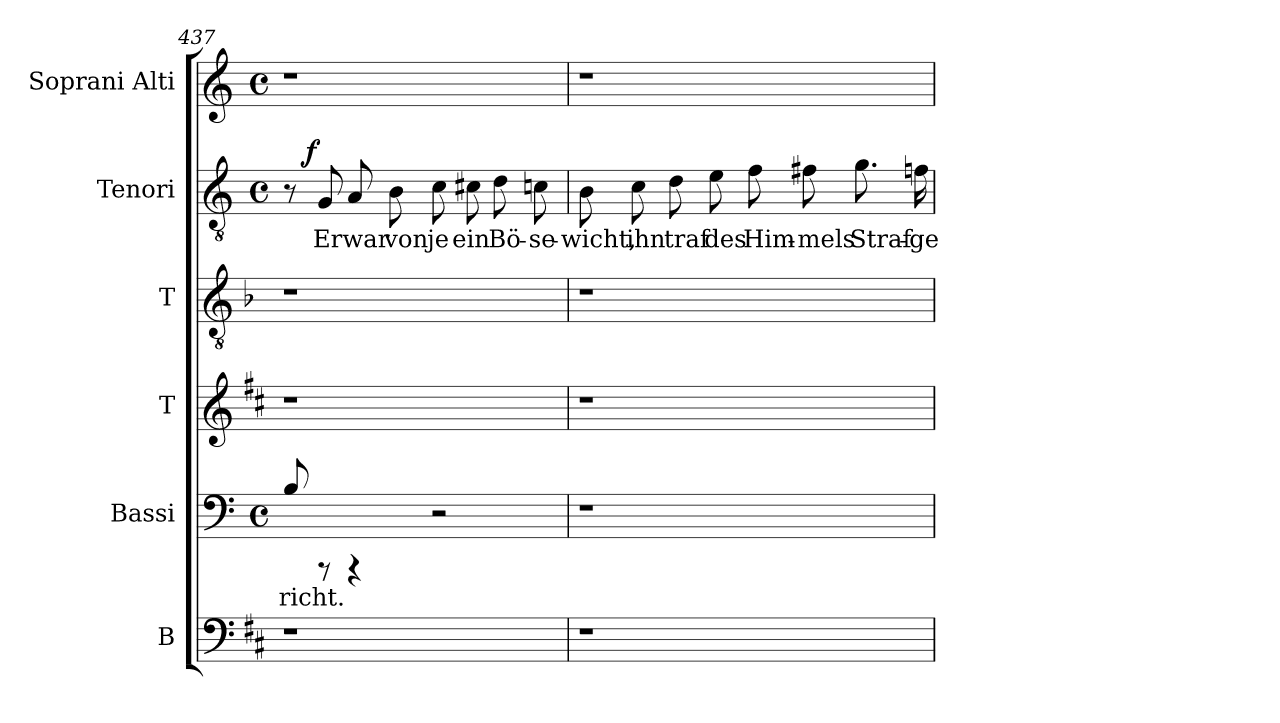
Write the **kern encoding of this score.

**kern	**kern	**text	**kern	**kern	**kern	**text	**dynam	**kern
*part6	*part5	*part5	*part4	*part3	*part2	*part2	*part2	*part1
*staff6	*staff5	*staff5	*staff4	*staff3	*staff2	*staff2	*staff2	*staff1
*I"B	*I"Bassi	*	*I"T	*I"T	*I"Tenori	*	*	*I"Soprani  Alti
*I'B	*I'B	*	*I'T	*I'T	*I'T	*	*	*I'S  A
*clefF4	*clefF4	*	*clefG2	*clefGv2	*clefGv2	*	*	*clefG2
*k[f#c#]	*k[]	*	*k[f#c#]	*k[b-]	*k[]	*	*	*k[]
*D:	*C:	*	*D:	*F:	*C:	*	*	*C:
*	*M4/4	*	*	*	*M4/4	*	*	*M4/4
*	*met(c)	*	*	*	*met(c)	*	*	*met(c)
=437	=437	=437	=437	=437	=437	=437	=437	=437
!	!	!LO:LY:b:cj	!	!	!	!	!	!
*	*	*	*	*	*^	*	*	*
1r	8B/	-richt.	1r	1r	8r	16.ryy	.	.	1r
!	!	!	!	!	!	!	!	!LO:DY:a	!
.	.	.	.	.	.	2ryy	.	f	.
!	!	!	!	!	!	!	!LO:LY:b:cj	!	!
.	8rGGG	.	.	.	8G/	.	Er	.	.
!	!	!	!	!	!	!	!LO:LY:b:cj	!	!
.	4rGGG	.	.	.	8A/	.	war	.	.
!	!	!	!	!	!	!	!LO:LY:b:cj	!	!
.	.	.	.	.	8B\	.	von	.	.
!	!	!	!	!	!	!	!LO:LY:b:cj	!	!
.	2r	.	.	.	8c\	.	je	.	.
.	.	.	.	.	.	4ryy	.	.	.
!	!	!	!	!	!	!	!LO:LY:b:cj	!	!
.	.	.	.	.	8c#X\	.	ein	.	.
!	!	!	!	!	!	!	!LO:LY:b:cj	!	!
.	.	.	.	.	8d\	.	Bö-	.	.
.	.	.	.	.	.	8ryy	.	.	.
!	!	!	!	!	!	!	!LO:LY:b:cj	!	!
.	.	.	.	.	8cn\	.	-se-	.	.
.	.	.	.	.	.	32ryy	.	.	.
=438	=438	=438	=438	=438	=438	=438	=438	=438	=438
!	!	!	!	!	!	!	!LO:LY:b:cj	!	!
*	*	*	*	*	*v	*v	*	*	*
1r	1r	.	1r	1r	8B\	-wicht,	.	1r
!	!	!	!	!	!	!LO:LY:b:cj	!	!
.	.	.	.	.	8c\	ihn	.	.
!	!	!	!	!	!	!LO:LY:b:cj	!	!
.	.	.	.	.	8d\	traf	.	.
!	!	!	!	!	!	!LO:LY:b:cj	!	!
.	.	.	.	.	8e\	des	.	.
!	!	!	!	!	!	!LO:LY:b	!	!
.	.	.	.	.	8f\	Him-	.	.
!	!	!	!	!	!	!LO:LY:b:rj	!	!
.	.	.	.	.	8f#X\	-mels	.	.
!	!	!	!	!	!	!LO:LY:b:cj	!	!
.	.	.	.	.	8.g\	Straf-	.	.
!	!	!	!	!	!	!LO:LY:b:cj	!	!
.	.	.	.	.	16fn\	-ge-	.	.
=	=	=	=	=	=	=	=	=
*-	*-	*-	*-	*-	*-	*-	*-	*-
